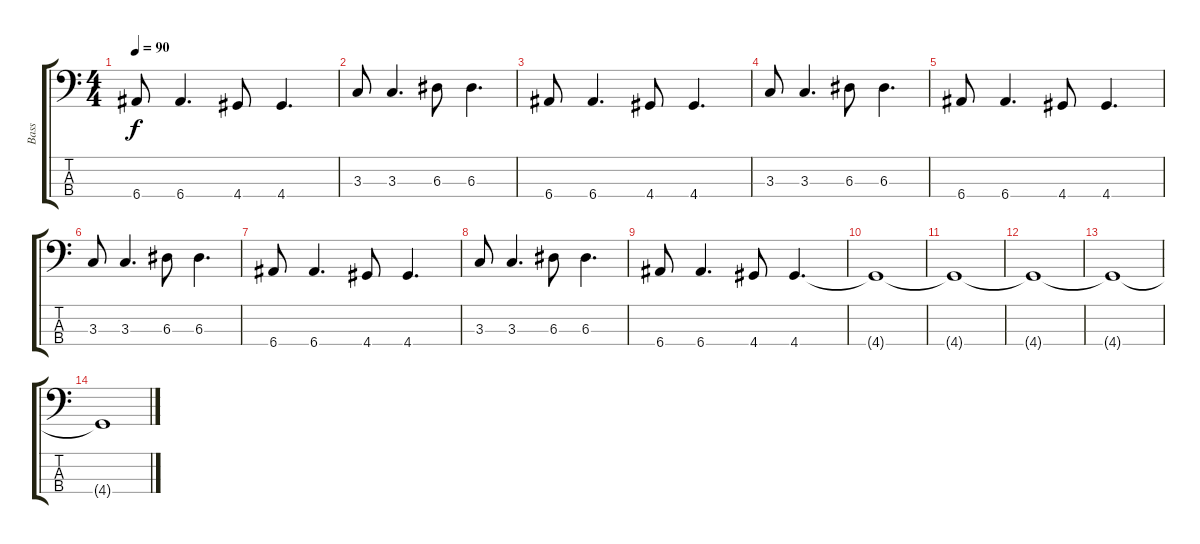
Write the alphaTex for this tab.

\track ("Bass" "Bass") {instrument electricbassfinger}
\staff {score tabs}
\tuning (G2 D2 A1 E1) {hide}
\ts (4 4)
\tempo 90
\clef f4
\ks c
6.4.8{dy f} 6.4.4{d} 4.4.8 4.4.4{d} |
3.3.8 3.3.4{d} 6.3.8 6.3.4{d} |
6.4.8 6.4.4{d} 4.4.8 4.4.4{d} |
3.3.8 3.3.4{d} 6.3.8 6.3.4{d} |
6.4.8 6.4.4{d} 4.4.8 4.4.4{d} |
3.3.8 3.3.4{d} 6.3.8 6.3.4{d} |
6.4.8 6.4.4{d} 4.4.8 4.4.4{d} |
3.3.8 3.3.4{d} 6.3.8 6.3.4{d} |
6.4.8 6.4.4{d} 4.4.8 4.4.4{d} |
4.4{t}.1 |
4.4{t}.1 |
4.4{t}.1 |
4.4{t}.1 |
4.4{t}.1
